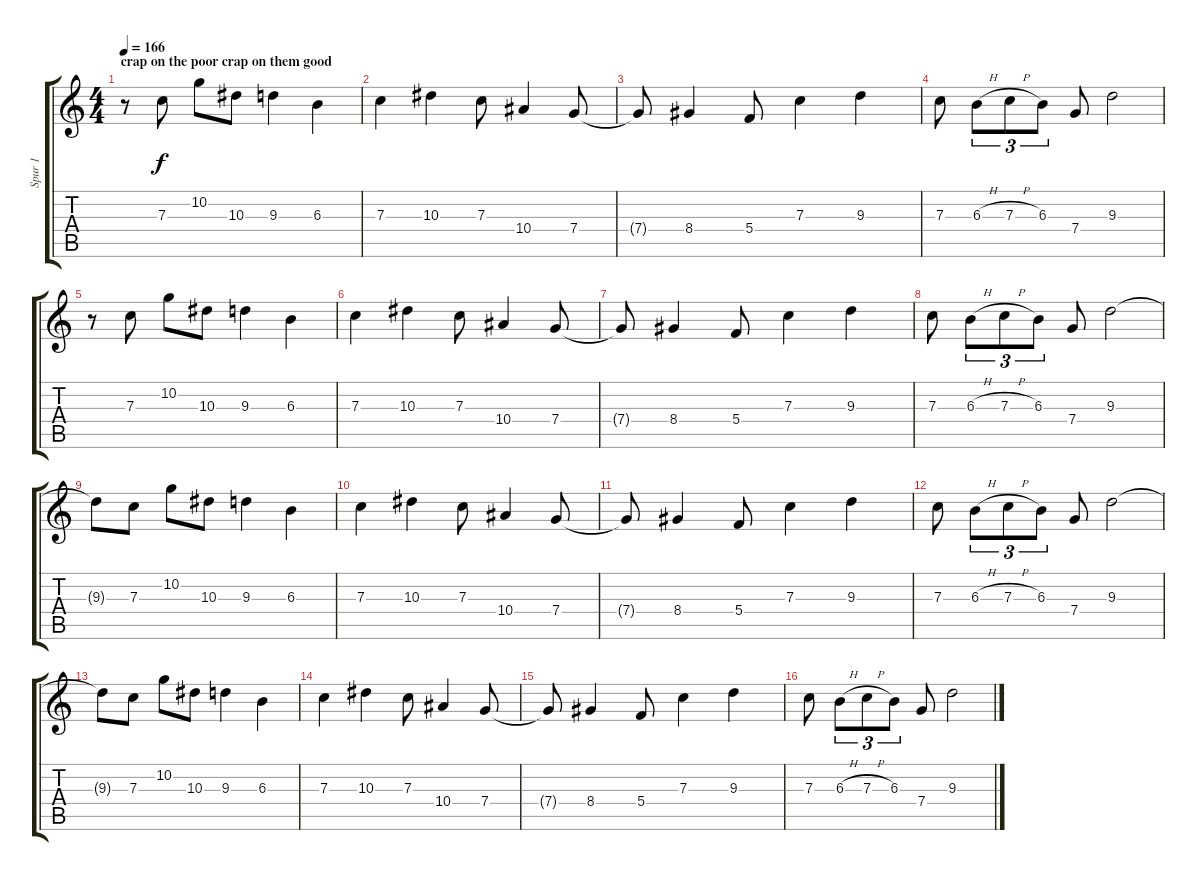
\track ("Spur 1" "Spur 1") {instrument distortionguitar}
\staff {score tabs}
\tuning (D4 A3 F3 C3 G2 D2) {hide}
\ts (4 4)
\section ("" "crap on the poor crap on them good")
\tempo 166
\clef g2
\ks c
r.8{dy f instrument distortionguitar} 7.3.8 10.2.8 10.3.8 9.3.4 6.3.4 |
7.3.4 10.3.4 7.3.8 10.4.4 7.4.8 |
7.4{t}.8 8.4.4 5.4.8 7.3.4 9.3.4 |
7.3.8 6.3{h}.8{tu (3 2)} 7.3{h}.8{tu (3 2)} 6.3.8{tu (3 2)} 7.4.8 9.3.2 |
r.8 7.3.8 10.2.8 10.3.8 9.3.4 6.3.4 |
7.3.4 10.3.4 7.3.8 10.4.4 7.4.8 |
7.4{t}.8 8.4.4 5.4.8 7.3.4 9.3.4 |
7.3.8 6.3{h}.8{tu (3 2)} 7.3{h}.8{tu (3 2)} 6.3.8{tu (3 2)} 7.4.8 9.3.2 |
9.3{t}.8 7.3.8 10.2.8 10.3.8 9.3.4 6.3.4 |
7.3.4 10.3.4 7.3.8 10.4.4 7.4.8 |
7.4{t}.8 8.4.4 5.4.8 7.3.4 9.3.4 |
7.3.8 6.3{h}.8{tu (3 2)} 7.3{h}.8{tu (3 2)} 6.3.8{tu (3 2)} 7.4.8 9.3.2 |
9.3{t}.8 7.3.8 10.2.8 10.3.8 9.3.4 6.3.4 |
7.3.4 10.3.4 7.3.8 10.4.4 7.4.8 |
7.4{t}.8 8.4.4 5.4.8 7.3.4 9.3.4 |
7.3.8 6.3{h}.8{tu (3 2)} 7.3{h}.8{tu (3 2)} 6.3.8{tu (3 2)} 7.4.8 9.3.2
